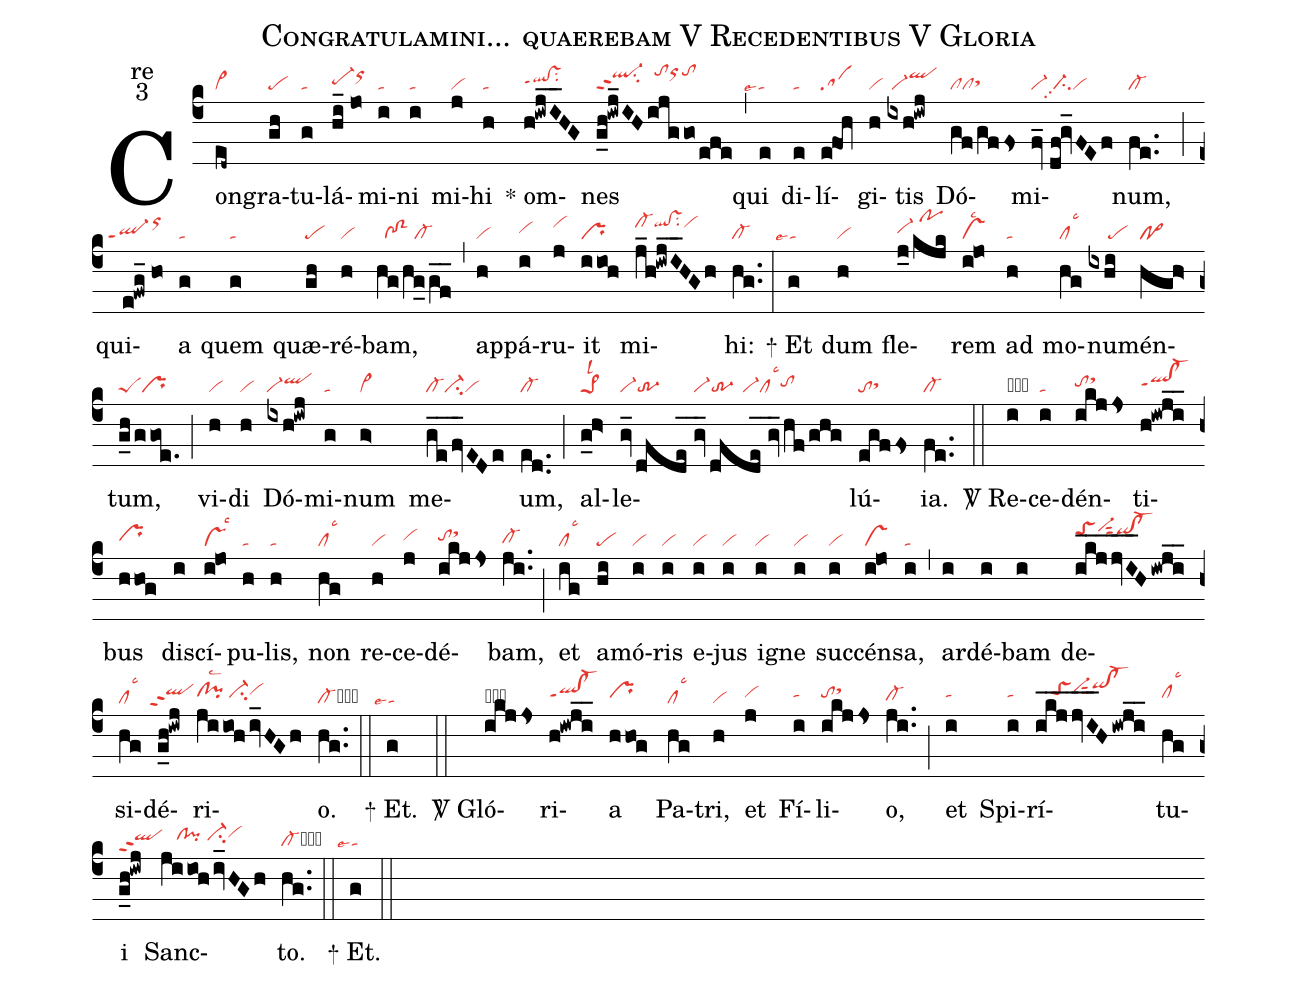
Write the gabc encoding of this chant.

name:Congratulamini... quaerebam V Recedentibus V Gloria;
office-part:re;
mode:3;
nabc-lines:1;
%%
(c4) Con(ed~|vi>)gra(gh|pe)tu(g|ta)lá(hi_//jo|pe-hhorhj)mi(i|ta)ni(i|ta)
mi(j|vi)hi(h|ta)
<sp>*</sp> om(h!iwjI__HG|qlhh!vshhppt1su2)nes(g_h!iwj_IH/ijggo/efe|ql-hjppt2su2tohkorhktohk) (,)
qui(e|````talse4) di(e|ta)lí(e@foh|sa)gi(h|vi)tis(ixh!iwj|/vi-qlhj)
Dó(gf/gffs|clclsthh)mi(fv_//df!gv_FEf|vi-/ci-pp2vi)num,(fe..|cl-) (;)
qui(e!fwg_//ho|````ql-ppt1orhk)a(g|ta) quem(g|ta)
quæ(gh|pe)ré(h|vi)bam,(hg/hg_/gf__|//cl!clS/cl-) (,)
ap(h|vi)pá(i|vihh)ru(j|vihj)it(iioh|pr) mi(j_h!iwjI__HGh|cl-hjqlhj!vshjsu2vihj)hi:(hg..|cl-) (:)

<sp>+</sp> Et(g|```talse4) dum(h|vi) fle(j_0/kjk|vi-hh/pohl)rem(i@jo|vslsc2)
ad(h|ta) mo(hg|cllsc3)nu(ixhi|/////pe)mén(hgh>|po>)tum,(g_h/ggoe.|peSpr) (;)
vi(h|vi)di(h|vi) Dó(ixh!iwj|vi-qlhi)mi(g|ta)num(g>|vi>) me(ge__/fv_EDe|cl-ci-vi)um,(ed..|cl-) (;)
al(g_h>|pe>1lsl2)le(gv_/dfde_|vi-tr-3|//gv_/dfde_//gv_/hf/ghg|vi-tr-3//vi-cllsc3tohh)lú(egffs|tosthh)ia.(fe..|cl-) (::)

<sp>V/</sp> Re(i|obta)ce(i|ta)dén(ikjjs|tohhsthj)ti(h!iwji__|qlhh!cl-hhppt1)bus(hhog|prhh)
dis(i)cí(i@jo|vslsc3)pu(h|ta)lis,(h|ta) non(hg|cllsc3)
re(h|vi)ce(j|vihh)dé(ikjjs|tohhsthj)bam,(ji..|cl-hg) (;)
et(ig|cllsc3) a(hi|pe)mó(i|vi)ris(i|vi) e(i|vi)jus(i|vi)
ig(i|vi)ne(i|vi) suc(i|vi)cén(i@jo|vs)sa,(i|ta) (,)
ar(i)dé(i)bam(i) de(ikjjvI_____H/iwji__|toShjvi-hksut2qihj!cl-hj)si(hg|cllsc3)dé(g_h!iwj|``qlhippt2)ri(jiioh/iv_HGh|clhh!pihhlsc2/ci-hhvihi)o.(hg..|cl-cb) (::)

<sp>+</sp> Et.(g|```talse4) (::)

<sp>V/</sp> Gló(ikjjs|obtohhsthj)ri(h!iwji__|qlhh!cl-hhppt1)a(hhog|prhh) Pa(hg|cllsc3)tri,(h|vi) et(j|vihh) Fí(i|tahh)li(ikjjs|tohhsthj)o,(ji..|cl-hg) (;) et(i|tahh) Spi(i|tahh)rí(ikjjvI_____H/iwji__|////toShivi-hjsut2qihk!cl-hk)tu(hg|clhhlsc3)i(g_h!iwj|qlhhppt2) Sanc(jiioh/iv_HGh|////clhh!pihh/ci-hhvihi)to.(hg..|cl-cb) (::)

<sp>+</sp> Et.(g|```talse4) (::)
